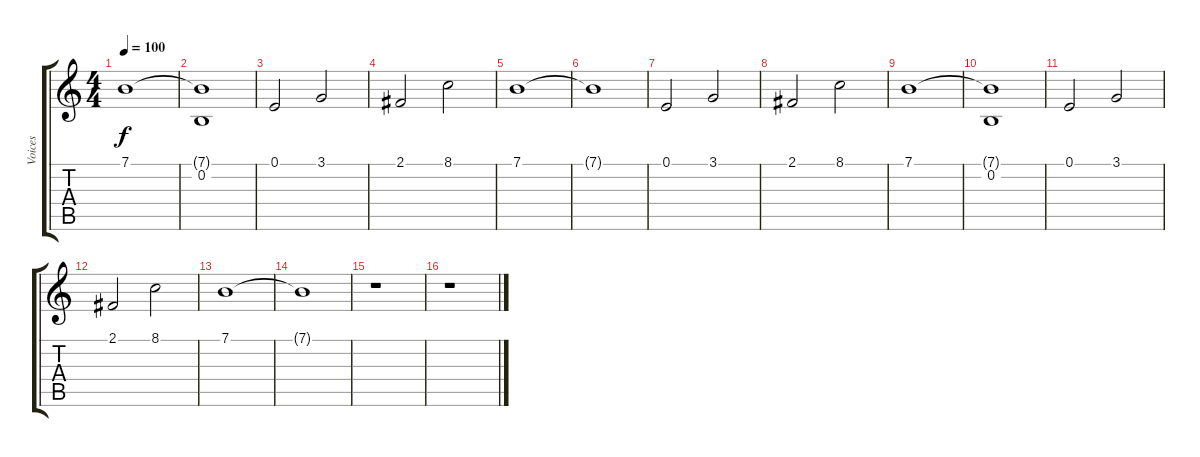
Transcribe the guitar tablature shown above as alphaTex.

\track ("Voices" "Voices") {instrument choiraahs}
\staff {score tabs}
\tuning (E4 B3 G3 D3 A2 E2) {hide}
\ts (4 4)
\tempo 100
\clef g2
\ks c
7.1.1{dy f} |
(7.1{t} 0.2).1 |
0.1.2 3.1.2 |
2.1.2 8.1.2 |
7.1.1 |
7.1{t}.1 |
0.1.2 3.1.2 |
2.1.2 8.1.2 |
7.1.1 |
(7.1{t} 0.2).1 |
0.1.2 3.1.2 |
2.1.2 8.1.2 |
7.1.1 |
7.1{t}.1 |
r.1 |
r.1
